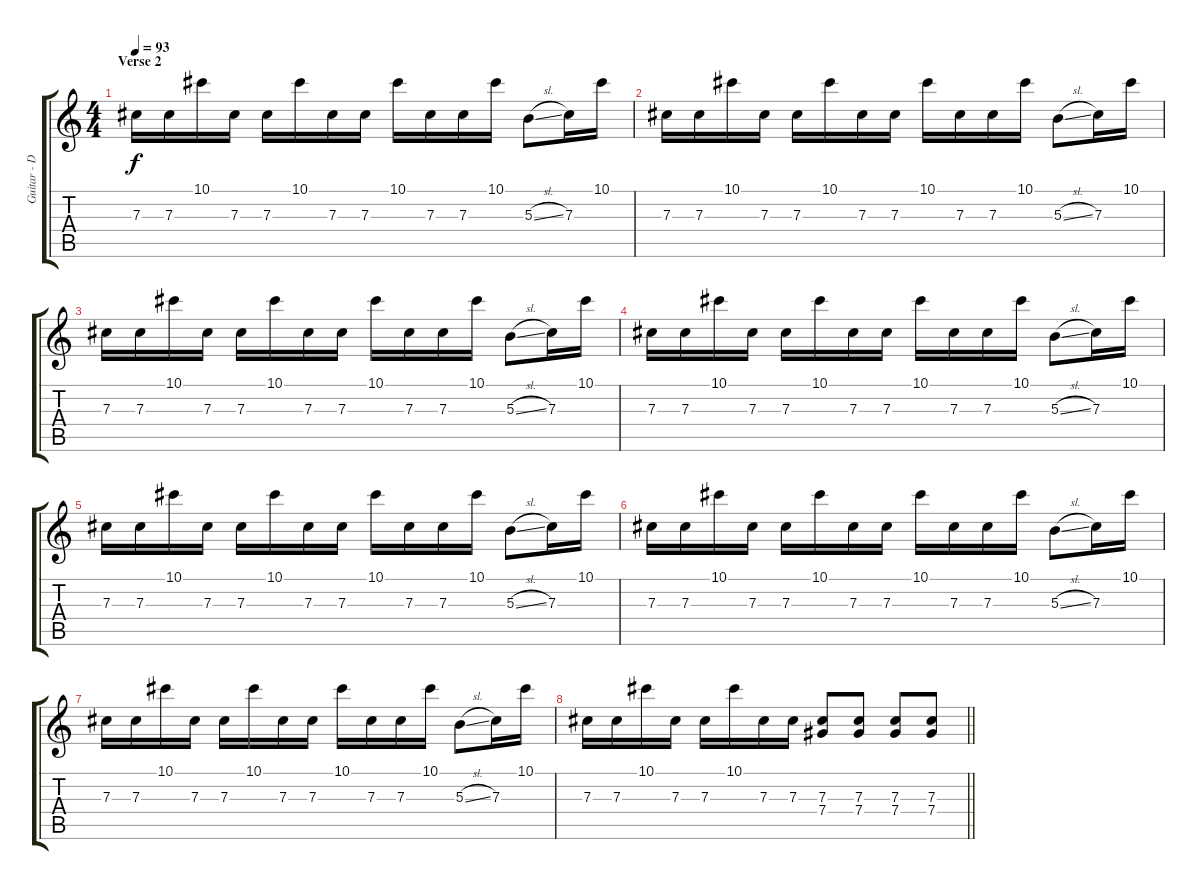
\track ("Guitar - Die" "Guitar - D") {instrument overdrivenguitar}
\staff {score tabs}
\tuning (Eb4 Bb3 Gb3 Db3 Ab2 Db2) {hide}
\ts (4 4)
\section ("" "Verse 2")
\tempo 93
\clef g2
\ks c
7.3.16{dy f} 7.3.16 10.1.16 7.3.16 7.3.16 10.1.16 7.3.16 7.3.16 10.1.16 7.3.16 7.3.16 10.1.16 5.3{sl}.8 7.3.16 10.1.16 |
7.3.16 7.3.16 10.1.16 7.3.16 7.3.16 10.1.16 7.3.16 7.3.16 10.1.16 7.3.16 7.3.16 10.1.16 5.3{sl}.8 7.3.16 10.1.16 |
7.3.16 7.3.16 10.1.16 7.3.16 7.3.16 10.1.16 7.3.16 7.3.16 10.1.16 7.3.16 7.3.16 10.1.16 5.3{sl}.8 7.3.16 10.1.16 |
7.3.16 7.3.16 10.1.16 7.3.16 7.3.16 10.1.16 7.3.16 7.3.16 10.1.16 7.3.16 7.3.16 10.1.16 5.3{sl}.8 7.3.16 10.1.16 |
7.3.16 7.3.16 10.1.16 7.3.16 7.3.16 10.1.16 7.3.16 7.3.16 10.1.16 7.3.16 7.3.16 10.1.16 5.3{sl}.8 7.3.16 10.1.16 |
7.3.16 7.3.16 10.1.16 7.3.16 7.3.16 10.1.16 7.3.16 7.3.16 10.1.16 7.3.16 7.3.16 10.1.16 5.3{sl}.8 7.3.16 10.1.16 |
7.3.16 7.3.16 10.1.16 7.3.16 7.3.16 10.1.16 7.3.16 7.3.16 10.1.16 7.3.16 7.3.16 10.1.16 5.3{sl}.8 7.3.16 10.1.16 |
\barLineRight lightlight
7.3.16 7.3.16 10.1.16 7.3.16 7.3.16 10.1.16 7.3.16 7.3.16 (7.3 7.4).8 (7.3 7.4).8 (7.3 7.4).8 (7.3 7.4).8
